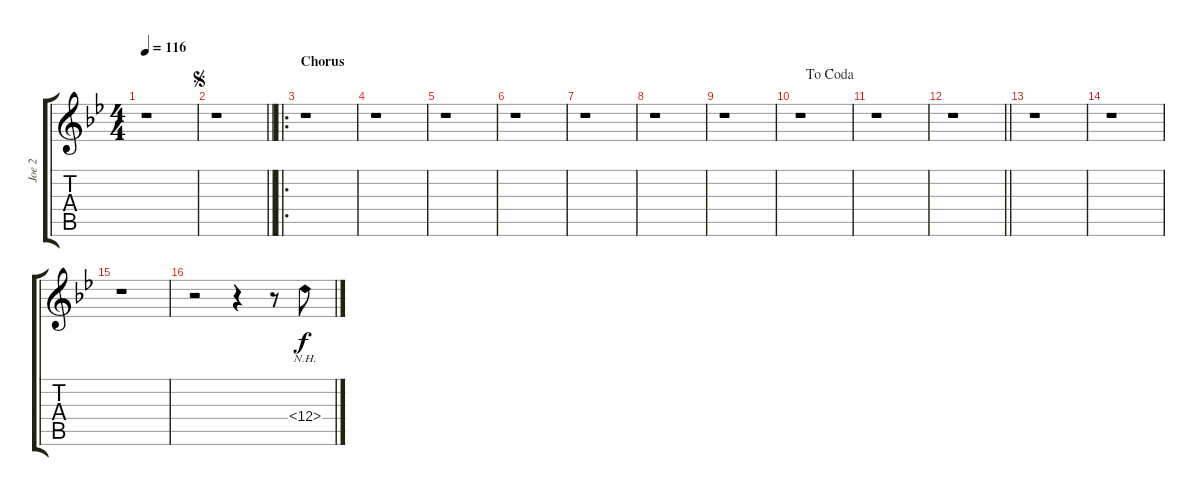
\track ("Joe 2" "Joe 2") {instrument distortionguitar}
\staff {score tabs}
\tuning (E4 B3 G3 D3 A2 E2) {hide}
\ts (4 4)
\tempo 116
\clef g2
\ks bb
r.1{dy f instrument distortionguitar} |
\jump segno
\barLineRight lightlight
r.1 |
\ro
\section ("" "Chorus")
r.1 |
r.1 |
r.1 |
r.1 |
r.1 |
r.1 |
r.1 |
\jump dacoda
r.1 |
r.1 |
\barLineRight lightlight
r.1 |
r.1 |
r.1 |
r.1 |
r.2 r.4 r.8 12.4{nh}.8
